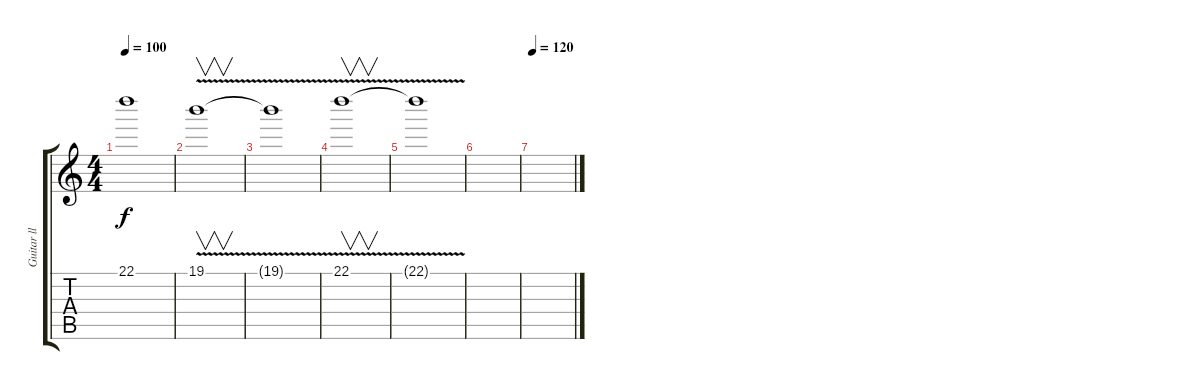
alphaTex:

\track ("Guitar ll" "Guitar ll") {instrument overdrivenguitar}
\staff {score tabs}
\tuning (E4 B3 G3 D3 A2 E2) {hide}
\ts (4 4)
\tempo 100
\clef g2
\ks c
22.1{t}.1{dy f} |
19.1{v}.1{v} |
19.1{t}.1 |
22.1{v}.1{v} |
22.1{t}.1 |
|
\tempo 120
